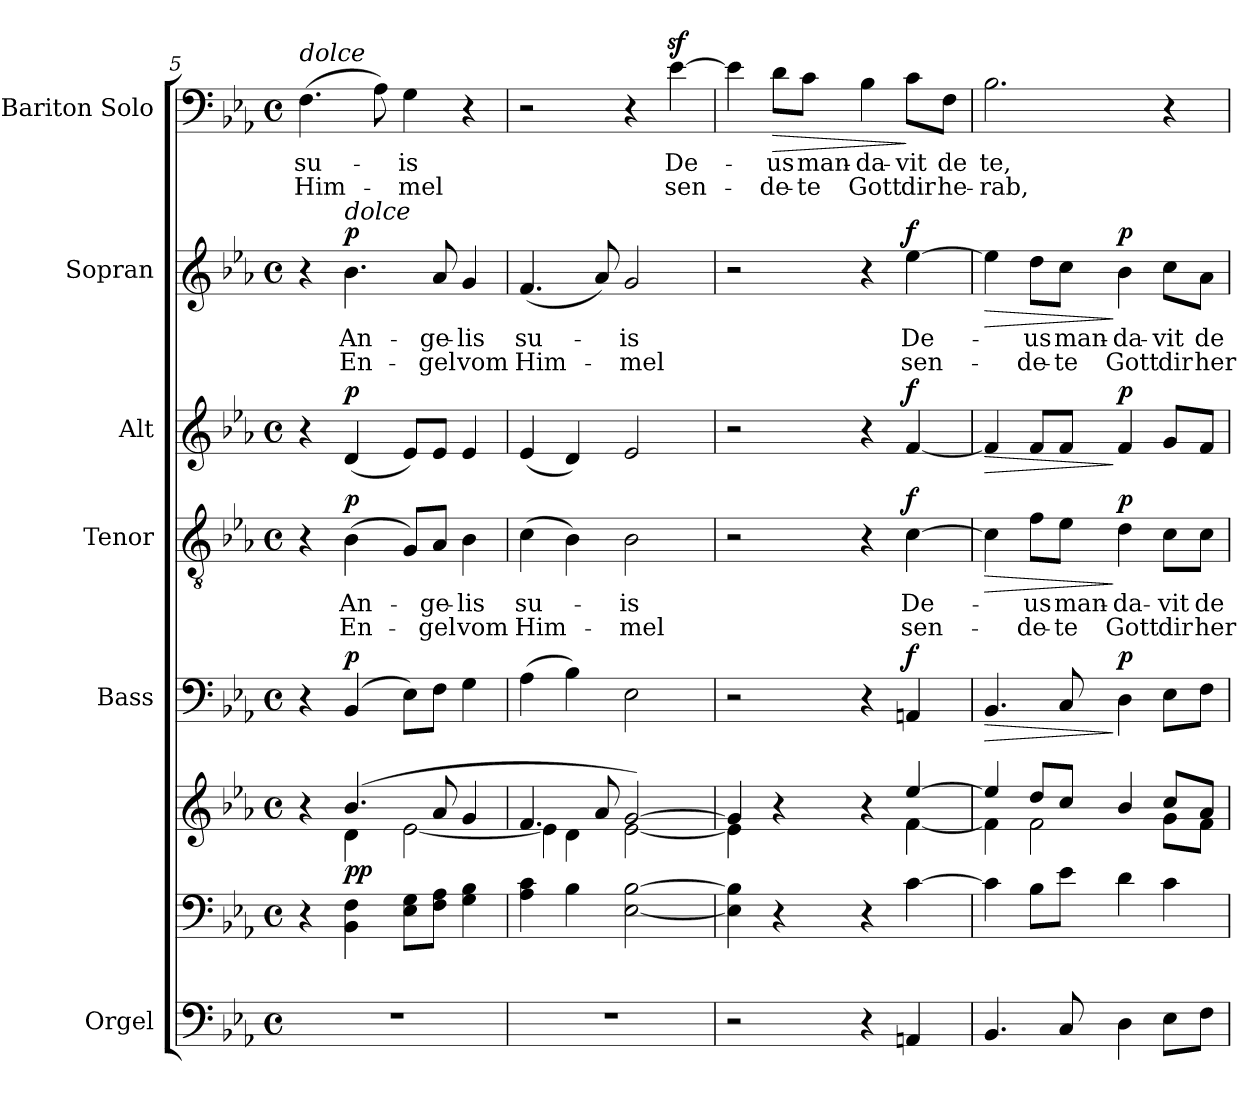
**kern	**kern	**kern	**dynam	**kern	**dynam	**kern	**text	**text	**dynam	**kern	**dynam	**kern	**text	**text	**dynam	**kern	**text	**text	**dynam
*part6	*part6	*part6	*part6	*part5	*part5	*part4	*part4	*part4	*part4	*part3	*part3	*part2	*part2	*part2	*part2	*part1	*part1	*part1	*part1
*staff8	*staff7	*staff6	*staff6/7/8	*staff5	*staff5	*staff4	*staff4	*staff4	*staff4	*staff3	*staff3	*staff2	*staff2	*staff2	*staff2	*staff1	*staff1	*staff1	*staff1
*I"Orgel	*	*	*	*I"Bass	*	*I"Tenor	*	*	*	*I"Alt	*	*I"Sopran	*	*	*	*I"Bariton Solo	*	*	*
*	*	*	*	*I'B	*	*I'T	*	*	*	*I'A	*	*I'S	*	*	*	*	*	*	*
*clefF4	*clefF4	*clefG2	*	*clefF4	*	*clefGv2	*	*	*	*clefG2	*	*clefG2	*	*	*	*clefF4	*	*	*
*k[b-e-a-]	*k[b-e-a-]	*k[b-e-a-]	*	*k[b-e-a-]	*	*k[b-e-a-]	*	*	*	*k[b-e-a-]	*	*k[b-e-a-]	*	*	*	*k[b-e-a-]	*	*	*
*E-:	*E-:	*E-:	*	*E-:	*	*E-:	*	*	*	*E-:	*	*E-:	*	*	*	*E-:	*	*	*
*M4/4	*M4/4	*M4/4	*	*M4/4	*	*M4/4	*	*	*	*M4/4	*	*M4/4	*	*	*	*M4/4	*	*	*
*met(c)	*met(c)	*met(c)	*	*met(c)	*	*met(c)	*	*	*	*met(c)	*	*met(c)	*	*	*	*met(c)	*	*	*
=5	=5	=5	=5	=5	=5	=5	=5	=5	=5	=5	=5	=5	=5	=5	=5	=5	=5	=5	=5
*	*	*^	*	*	*	*	*	*	*	*	*	*	*	*	*	*	*	*	*
!	!	!	!	!	!	!	!	!	!	!	!	!	!	!	!	!	!LO:TX:a:i:t=dolce	!	!	!
1r	4r	4r	4ryy	.	4r	.	4r	.	.	.	4r	.	4r	.	.	.	(>4.F\	su-	Him-	.
!	!	!	!	!	!	!	!	!	!	!	!	!	!LO:TX:a:i:t=dolce	!	!	!	!	!	!	!
!	!	!	!	!LO:DY:b	!	!LO:DY:a	!	!	!	!LO:DY:a	!	!LO:DY:a	!	!	!	!LO:DY:a	!	!	!	!
.	4BB-\ 4F\	(4.b-/	4d\	pp	(4BB-/	p	(>4B-\	An-	En-	p	(4d/	p	4.b-\	An-	En-	p	.	.	.	.
.	.	.	.	.	.	.	.	.	.	.	.	.	.	.	.	.	8A-\)	.	.	.
.	8E-\ 8G\L	.	[2e-\	.	8E-\L)	.	8G/L)	.	.	.	8e-/L)	.	.	.	.	.	4G\	-is	-mel	.
.	8F\ 8A-\J	8a-/	.	.	8F\J	.	8A-/J	-ge-	-gel	.	8e-/J	.	8a-/	-ge-	-gel	.	.	.	.	.
.	4G\ 4B-\	4g/	.	.	4G\	.	4B-\	-lis	vom	.	4e-/	.	4g/	-lis	vom	.	4r	.	.	.
!!LO:LB:g=z
=6	=6	=6	=6	=6	=6	=6	=6	=6	=6	=6	=6	=6	=6	=6	=6	=6	=6	=6	=6	=6
1r	4A-\ 4c\	4.f/	4e-\]	.	(>4A-\	.	(>4c\	su-	Him-	.	(4e-/	.	(4.f/	su-	Him-	.	2r	.	.	.
.	4B-\	.	4d\	.	4B-\)	.	4B-\)	.	.	.	4d/)	.	.	.	.	.	.	.	.	.
.	.	8a-/	.	.	.	.	.	.	.	.	.	.	8a-/)	.	.	.	.	.	.	.
.	[2E-\ [2B-\	[2g/)	[2e-\	.	2E-\	.	2B-\	-is	-mel	.	2e-/	.	2g/	-is	-mel	.	4r	.	.	.
.	.	.	.	.	.	.	.	.	.	.	.	.	.	.	.	.	[4e-z>\	De-	sen-	.
=7	=7	=7	=7	=7	=7	=7	=7	=7	=7	=7	=7	=7	=7	=7	=7	=7	=7	=7	=7	=7
2r	4E-\] 4B-\]	4g/]	4e-\]	.	2r	.	2r	.	.	.	2r	.	2r	.	.	.	4e-\]	.	.	.
!	!	!	!	!	!	!	!	!	!	!	!	!	!	!	!	!	!	!	!	!LO:HP:b
.	4r	4r	4ryy	.	.	.	.	.	.	.	.	.	.	.	.	.	8d\L	-us	-de-	>
.	.	.	.	.	.	.	.	.	.	.	.	.	.	.	.	.	8c\J	man-	-te	.
4r	4r	4r	4ryy	.	4r	.	4r	.	.	.	4r	.	4r	.	.	.	4B-\	-da-	Gott	.
!	!	!	!	!	!	!LO:DY:a	!	!	!	!LO:DY:a	!	!LO:DY:a	!	!	!	!LO:DY:a	!	!	!	!
4AAn/	[4c\	[4ee-/	[4f\	.	4AAn/	f	[4c\	De-	sen-	f	[4f/	f	[4ee-\	De-	sen-	f	8c\L	-vit	dir	]
.	.	.	.	.	.	.	.	.	.	.	.	.	.	.	.	.	8F\J	de	he-	.
=8	=8	=8	=8	=8	=8	=8	=8	=8	=8	=8	=8	=8	=8	=8	=8	=8	=8	=8	=8	=8
!	!	!	!	!	!	!LO:HP:b	!	!	!	!LO:HP:b	!	!LO:HP:b	!	!	!	!LO:HP:b	!	!	!	!
4.BB-/	4c\]	4ee-/]	4f\]	.	4.BB-/	>	4c\]	.	.	>	4f/]	>	4ee-\]	.	.	>	2.B-\	te,	-rab,	.
.	8B-\L	8dd/L	2f\	.	.	.	8f\L	-us	-de-	.	8f/L	.	8dd\L	-us	-de-	.	.	.	.	.
8C/	8e-\J	8cc/J	.	.	8C/	.	8e-\J	man-	-te	.	8f/J	.	8cc\J	man-	-te	.	.	.	.	.
!	!	!	!	!	!	!LO:DY:n=1:a	!	!	!	!LO:DY:n=1:a	!	!LO:DY:n=1:a	!	!	!	!LO:DY:n=1:a	!	!	!	!
4D\	4d\	4b-/	.	.	4D\	] p	4d\	-da-	Gott	] p	4f/	] p	4b-\	-da-	Gott	] p	.	.	.	.
8E-\L	4c\	8cc/L	8g\L	.	8E-\L	.	8c\L	-vit	dir	.	8g/L	.	8cc\L	-vit	dir	.	4r	.	.	.
8F\J	.	8a-/J	8f\J	.	8F\J	.	8c\J	de	her-	.	8f/J	.	8a-\J	de	her-	.	.	.	.	.
*	*	*v	*v	*	*	*	*	*	*	*	*	*	*	*	*	*	*	*	*	*
=	=	=	=	=	=	=	=	=	=	=	=	=	=	=	=	=	=	=	=
*-	*-	*-	*-	*-	*-	*-	*-	*-	*-	*-	*-	*-	*-	*-	*-	*-	*-	*-	*-
